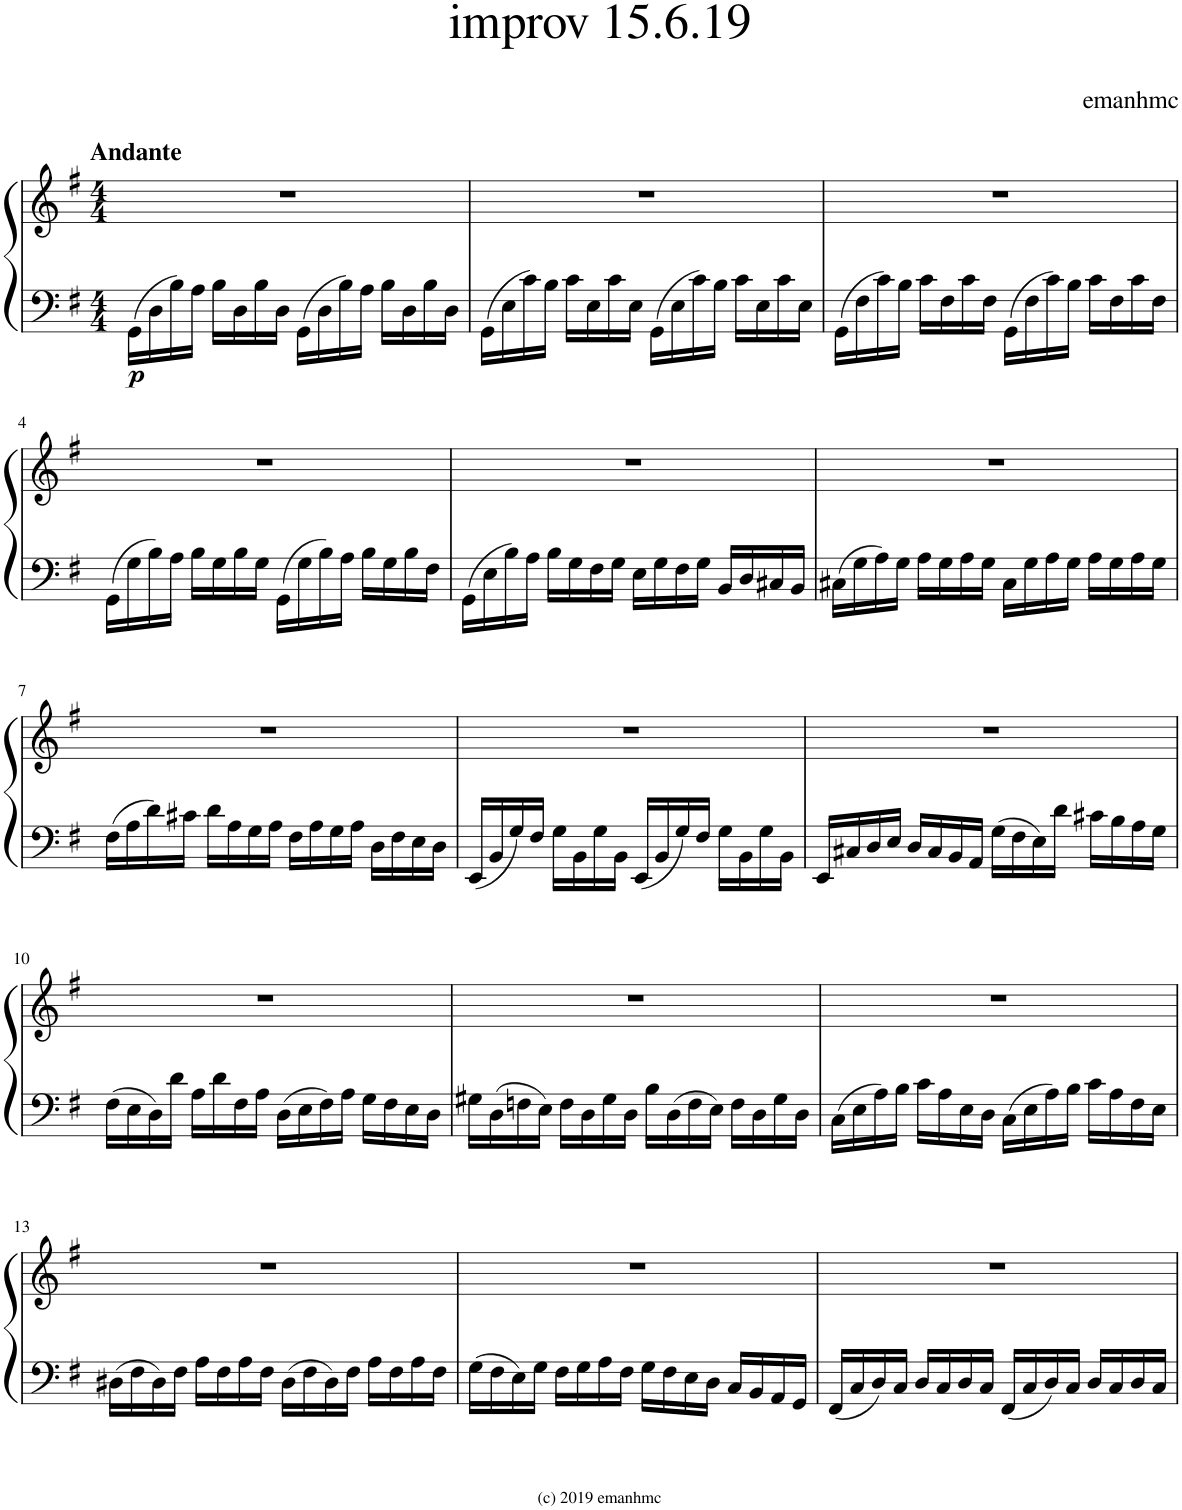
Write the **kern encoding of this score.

**kern	**kern	**dynam
*part1	*part1	*part1
*staff2	*staff1	*staff1/2
*I"Piano	*	*
*I'Pno.	*	*
*clefF4	*clefG2	*
*k[f#]	*k[f#]	*
*M4/4	*M4/4	*
=1	=1	=1
!	!LO:TX:a:B:t=Andante	!
!	!	!LO:DY:b=2
16GG\LL	1r	p
16D\	.	.
16B\	.	.
16A\JJ	.	.
16B\LL	.	.
16D\	.	.
16B\	.	.
16D\JJ	.	.
16GG\LL	.	.
16D\	.	.
16B\	.	.
16A\JJ	.	.
16B\LL	.	.
16D\	.	.
16B\	.	.
16D\JJ	.	.
=2	=2	=2
16GG\LL	1r	.
16E\	.	.
16c\	.	.
16B\JJ	.	.
16c\LL	.	.
16E\	.	.
16c\	.	.
16E\JJ	.	.
16GG\LL	.	.
16E\	.	.
16c\	.	.
16B\JJ	.	.
16c\LL	.	.
16E\	.	.
16c\	.	.
16E\JJ	.	.
=3	=3	=3
16GG\LL	1r	.
16F#\	.	.
16c\	.	.
16B\JJ	.	.
16c\LL	.	.
16F#\	.	.
16c\	.	.
16F#\JJ	.	.
16GG\LL	.	.
16F#\	.	.
16c\	.	.
16B\JJ	.	.
16c\LL	.	.
16F#\	.	.
16c\	.	.
16F#\JJ	.	.
!!LO:LB:g=z
=4	=4	=4
16GG\LL	1r	.
16G\	.	.
16B\	.	.
16A\JJ	.	.
16B\LL	.	.
16G\	.	.
16B\	.	.
16G\JJ	.	.
16GG\LL	.	.
16G\	.	.
16B\	.	.
16A\JJ	.	.
16B\LL	.	.
16G\	.	.
16B\	.	.
16F#\JJ	.	.
=5	=5	=5
16GG\LL	1r	.
16E\	.	.
16B\	.	.
16A\JJ	.	.
16B\LL	.	.
16G\	.	.
16F#\	.	.
16G\JJ	.	.
16E\LL	.	.
16G\	.	.
16F#\	.	.
16G\JJ	.	.
16BB/LL	.	.
16D/	.	.
16C#X/	.	.
16BB/JJ	.	.
=6	=6	=6
16C#X\LL	1r	.
16G\	.	.
16A\	.	.
16G\JJ	.	.
16A\LL	.	.
16G\	.	.
16A\	.	.
16G\JJ	.	.
16C#\LL	.	.
16G\	.	.
16A\	.	.
16G\JJ	.	.
16A\LL	.	.
16G\	.	.
16A\	.	.
16G\JJ	.	.
!!LO:LB:g=z
=7	=7	=7
16F#\LL	1r	.
16A\	.	.
16d\	.	.
16c#X\JJ	.	.
16d\LL	.	.
16A\	.	.
16G\	.	.
16A\JJ	.	.
16F#\LL	.	.
16A\	.	.
16G\	.	.
16A\JJ	.	.
16D\LL	.	.
16F#\	.	.
16E\	.	.
16D\JJ	.	.
=8	=8	=8
16EE/LL	1r	.
16BB/	.	.
16G/	.	.
16F#/JJ	.	.
16G\LL	.	.
16BB\	.	.
16G\	.	.
16BB\JJ	.	.
16EE/LL	.	.
16BB/	.	.
16G/	.	.
16F#/JJ	.	.
16G\LL	.	.
16BB\	.	.
16G\	.	.
16BB\JJ	.	.
=9	=9	=9
16EE/LL	1r	.
16C#X/	.	.
16D/	.	.
16E/JJ	.	.
16D/LL	.	.
16C#/	.	.
16BB/	.	.
16AA/JJ	.	.
16G\LL	.	.
16F#\	.	.
16E\	.	.
16d\JJ	.	.
16c#X\LL	.	.
16B\	.	.
16A\	.	.
16G\JJ	.	.
!!LO:LB:g=z
=10	=10	=10
16F#\LL	1r	.
16E\	.	.
16D\	.	.
16d\JJ	.	.
16A\LL	.	.
16d\	.	.
16F#\	.	.
16A\JJ	.	.
16D\LL	.	.
16E\	.	.
16F#\	.	.
16A\JJ	.	.
16G\LL	.	.
16F#\	.	.
16E\	.	.
16D\JJ	.	.
=11	=11	=11
16G#X\LL	1r	.
16D\	.	.
16Fn\	.	.
16E\JJ	.	.
16F\LL	.	.
16D\	.	.
16G#\	.	.
16D\JJ	.	.
16B\LL	.	.
16D\	.	.
16F\	.	.
16E\JJ	.	.
16F\LL	.	.
16D\	.	.
16G#\	.	.
16D\JJ	.	.
=12	=12	=12
16C\LL	1r	.
16E\	.	.
16A\	.	.
16B\JJ	.	.
16c\LL	.	.
16A\	.	.
16E\	.	.
16D\JJ	.	.
16C\LL	.	.
16E\	.	.
16A\	.	.
16B\JJ	.	.
16c\LL	.	.
16A\	.	.
16F#\	.	.
16E\JJ	.	.
!!LO:LB:g=z
=13	=13	=13
16D#X\LL	1r	.
16F#\	.	.
16D#\	.	.
16F#\JJ	.	.
16A\LL	.	.
16F#\	.	.
16A\	.	.
16F#\JJ	.	.
16D#\LL	.	.
16F#\	.	.
16D#\	.	.
16F#\JJ	.	.
16A\LL	.	.
16F#\	.	.
16A\	.	.
16F#\JJ	.	.
=14	=14	=14
16G\LL	1r	.
16F#\	.	.
16E\	.	.
16G\JJ	.	.
16F#\LL	.	.
16G\	.	.
16A\	.	.
16F#\JJ	.	.
16G\LL	.	.
16F#\	.	.
16E\	.	.
16D\JJ	.	.
16C/LL	.	.
16BB/	.	.
16AA/	.	.
16GG/JJ	.	.
=15	=15	=15
16FF#/LL	1r	.
16C/	.	.
16D/	.	.
16C/JJ	.	.
16D/LL	.	.
16C/	.	.
16D/	.	.
16C/JJ	.	.
16FF#/LL	.	.
16C/	.	.
16D/	.	.
16C/JJ	.	.
16D/LL	.	.
16C/	.	.
16D/	.	.
16C/JJ	.	.
=	=	=
*-	*-	*-
